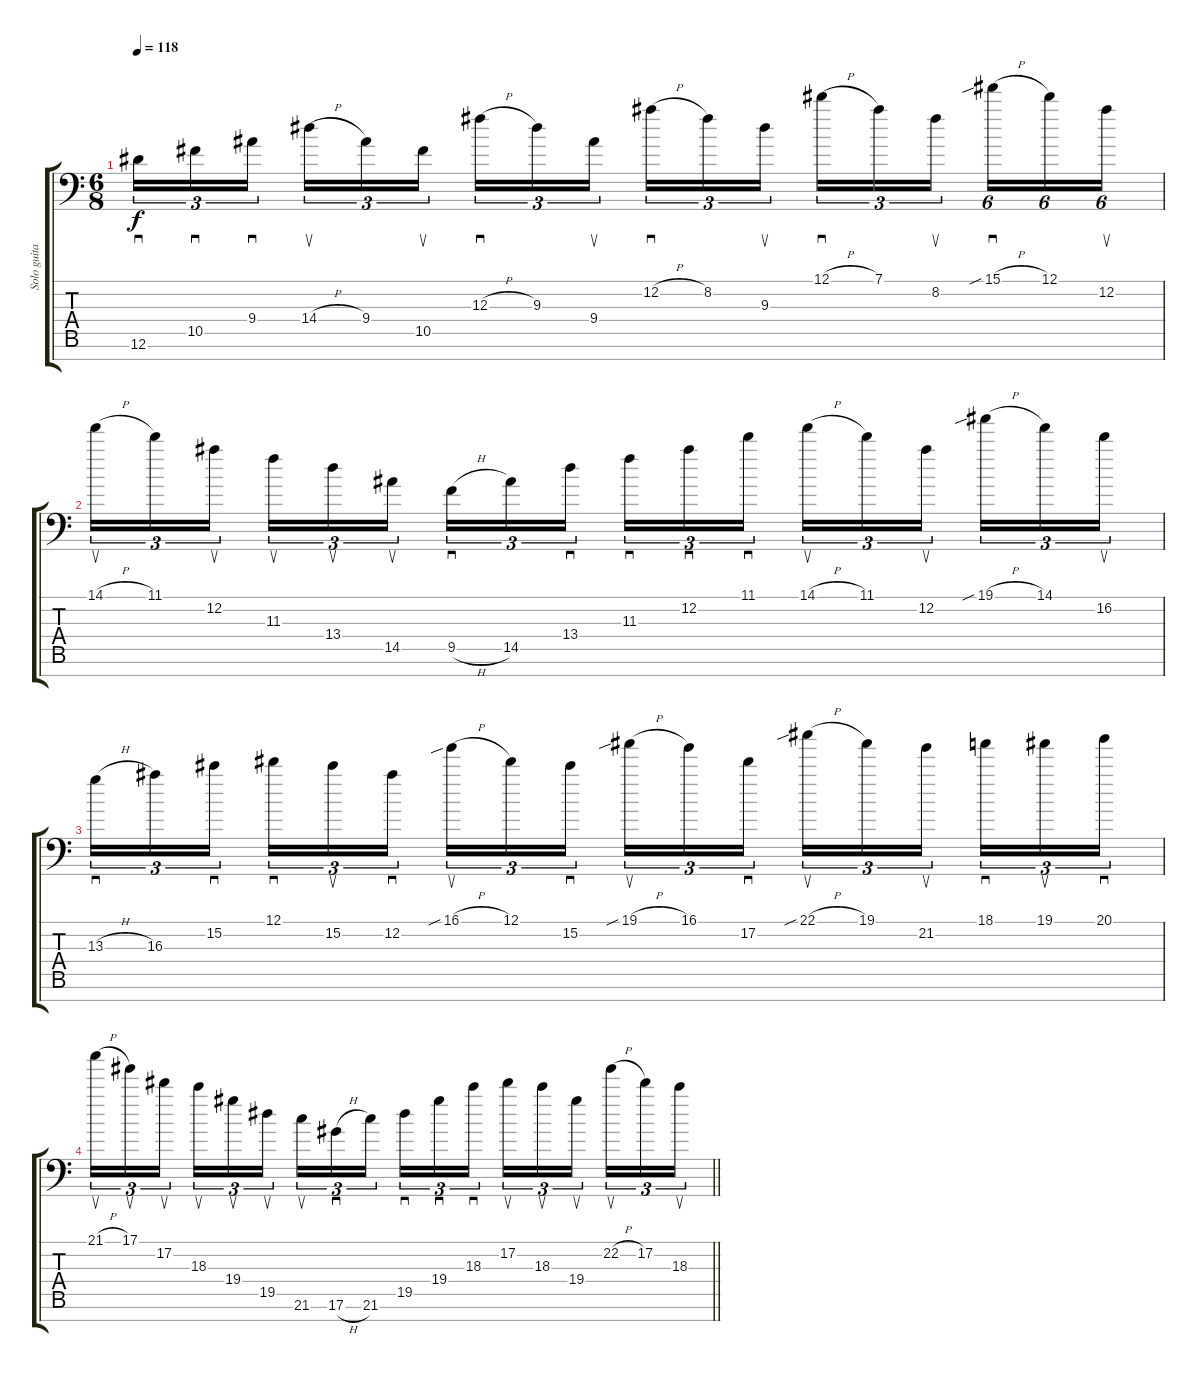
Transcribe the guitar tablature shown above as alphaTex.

\track ("Solo guitar" "Solo guita") {instrument distortionguitar}
\staff {score tabs}
\tuning (Eb4 Bb3 Gb3 Db3 Ab2 Eb2 Bb1) {hide}
\ts (6 8)
\section ("" "")
\tempo 118
\clef f4
\ks c
12.6.16{sd tu (3 2) dy f} 10.5.16{sd tu (3 2)} 9.4.16{sd tu (3 2) beam splitsecondary} 14.4{h}.16{su tu (3 2)} 9.4.16{tu (3 2)} 10.5.16{su tu (3 2) beam splitsecondary} 12.3{h}.16{sd tu (3 2)} 9.3.16{tu (3 2)} 9.4.16{su tu (3 2)} 12.2{h}.16{sd tu (3 2)} 8.2.16{tu (3 2)} 9.3.16{su tu (3 2) beam splitsecondary} 12.1{h}.16{sd tu (3 2)} 7.1.16{tu (3 2)} 8.2.16{su tu (3 2) beam splitsecondary} 15.1{sib h}.16{sd tu (6 4)} 12.1.16{tu (6 4)} 12.2.16{su tu (6 4)} |
14.1{h}.16{su tu (3 2)} 11.1.16{tu (3 2)} 12.2.16{su tu (3 2) beam splitsecondary} 11.3.16{su tu (3 2)} 13.4.16{su tu (3 2)} 14.5.16{su tu (3 2) beam splitsecondary} 9.5{h}.16{sd tu (3 2)} 14.5.16{tu (3 2)} 13.4.16{sd tu (3 2)} 11.3.16{sd tu (3 2)} 12.2.16{sd tu (3 2)} 11.1.16{sd tu (3 2) beam splitsecondary} 14.1{h}.16{su tu (3 2)} 11.1.16{tu (3 2)} 12.2.16{su tu (3 2) beam splitsecondary} 19.1{sib h}.16{tu (3 2)} 14.1.16{tu (3 2)} 16.2.16{su tu (3 2)} |
13.3{h}.16{sd tu (3 2)} 16.3.16{tu (3 2)} 15.2.16{sd tu (3 2) beam splitsecondary} 12.1.16{sd tu (3 2)} 15.2.16{su tu (3 2)} 12.2.16{sd tu (3 2) beam splitsecondary} 16.1{sib h}.16{su tu (3 2)} 12.1.16{tu (3 2)} 15.2.16{sd tu (3 2)} 19.1{sib h}.16{su tu (3 2)} 16.1.16{tu (3 2)} 17.2.16{sd tu (3 2) beam splitsecondary} 22.1{sib h}.16{su tu (3 2)} 19.1.16{tu (3 2)} 21.2.16{su tu (3 2) beam splitsecondary} 18.1.16{sd tu (3 2)} 19.1.16{su tu (3 2)} 20.1.16{sd tu (3 2)} |
\barLineRight lightlight
21.1{h}.16{su tu (3 2)} 17.1.16{su tu (3 2)} 17.2.16{su tu (3 2) beam splitsecondary} 18.3.16{su tu (3 2)} 19.4.16{su tu (3 2)} 19.5.16{su tu (3 2) beam splitsecondary} 21.6.16{su tu (3 2)} 17.6{h}.16{sd tu (3 2)} 21.6.16{tu (3 2)} 19.5.16{sd tu (3 2)} 19.4.16{sd tu (3 2)} 18.3.16{sd tu (3 2) beam splitsecondary} 17.2.16{su tu (3 2)} 18.3.16{su tu (3 2)} 19.4.16{su tu (3 2) beam splitsecondary} 22.2{h}.16{su tu (3 2)} 17.2.16{tu (3 2)} 18.3.16{su tu (3 2)}
